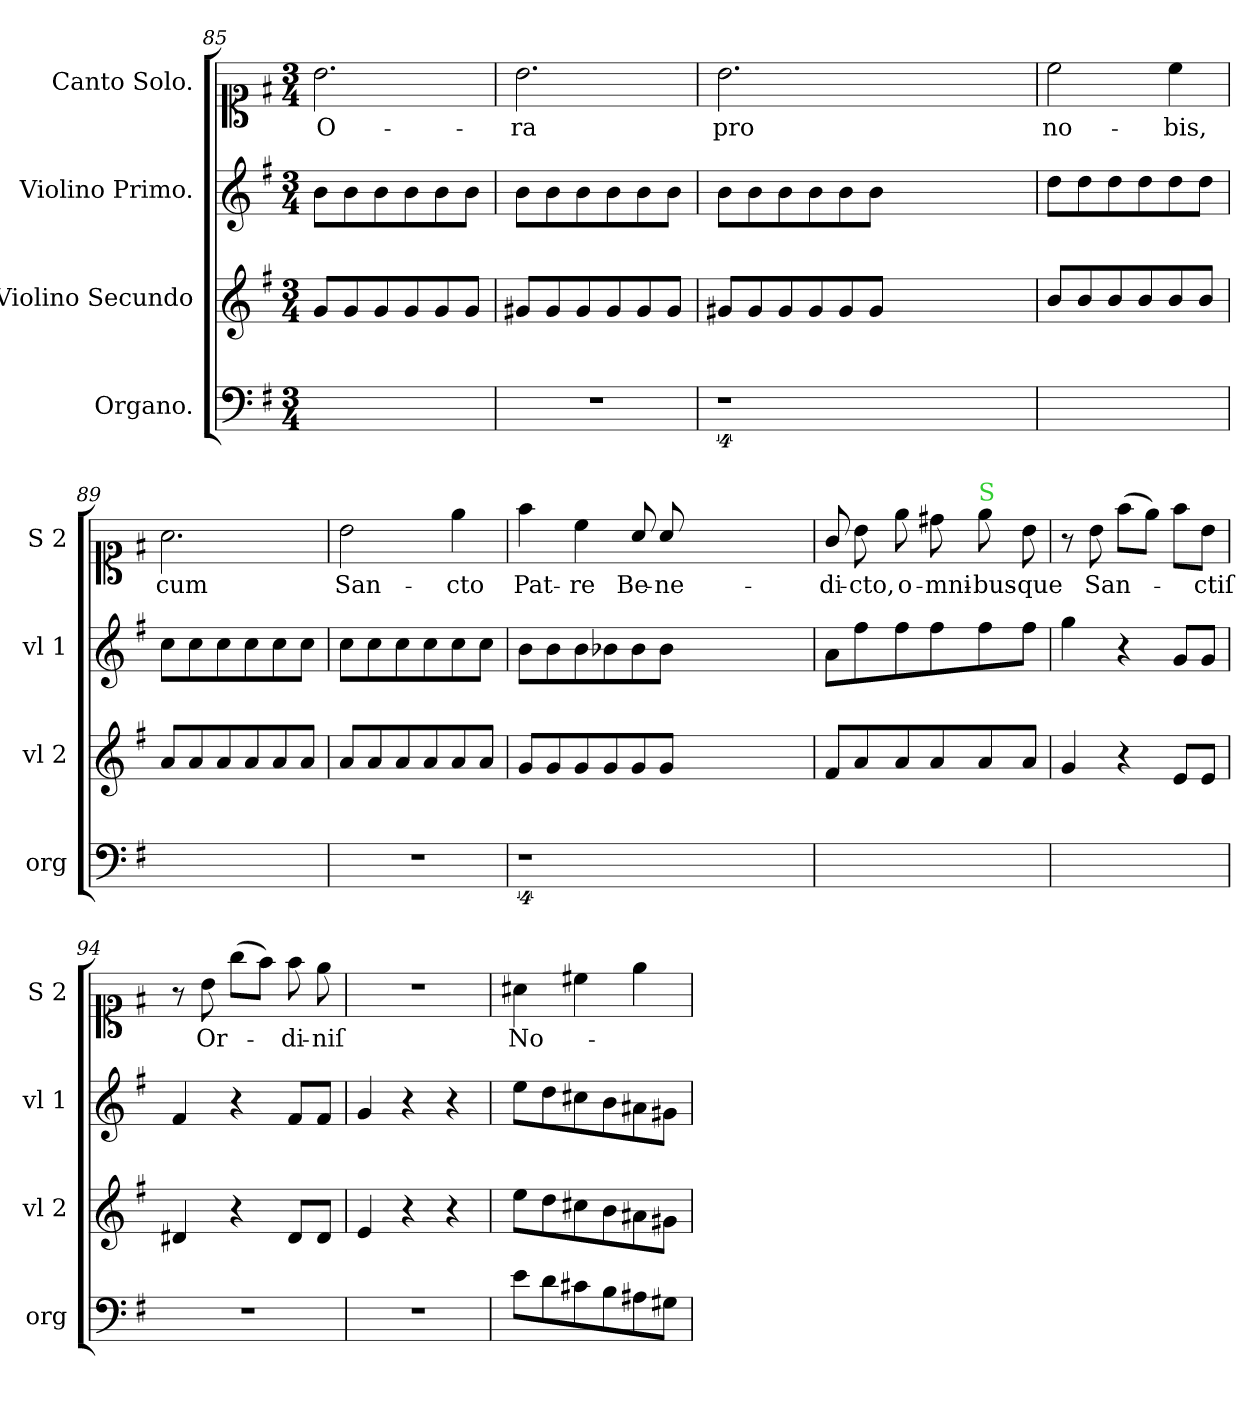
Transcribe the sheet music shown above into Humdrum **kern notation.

**kern	**kern	**kern	**kern	**text
*part4	*part3	*part2	*part1	*part1
*staff4	*staff3	*staff2	*staff1	*staff1
*I"Organo.	*I"Violino Secundo	*I"Violino Primo.	*I"Canto Solo.	*
*I'org	*I'vl 2	*I'vl 1	*I'S 2	*
*clefF4	*clefG2	*clefG2	*clefC1	*
*k[f#]	*k[f#]	*k[f#]	*k[f#]	*
*M3/4	*M3/4	*M3/4	*M3/4	*
=85	=85	=85	=85	=85
2.ryy	8gL	8bL	2.b	O-
.	8g	8b	.	.
.	8g	8b	.	.
.	8g	8b	.	.
.	8g	8b	.	.
.	8gJ	8bJ	.	.
=86	=86	=86	=86	=86
2.r	8g#XL	8bL	2.b	-ra
.	8g#	8b	.	.
.	8g#	8b	.	.
.	8g#	8b	.	.
.	8g#	8b	.	.
.	8g#J	8bJ	.	.
=87	=87	=87	=87	=87
4%9r	8g#XL	8bL	2.b	pro
.	8g#	8b	.	.
.	8g#	8b	.	.
.	8g#	8b	.	.
.	8g#	8b	.	.
.	8g#J	8bJ	.	.
.	1.ryy	1.ryy	1.ryy	.
=88	=88	=88	=88	=88
2.ryy	8b/L	8ddL	2cc	no-
.	8b/	8dd	.	.
.	8b/	8dd	.	.
.	8b/	8dd	.	.
.	8b/	8dd	4cc	-bis,
.	8b/J	8ddJ	.	.
=89	=89	=89	=89	=89
2.ryy	8aL	8ccL	2.a	cum
.	8a	8cc	.	.
.	8a	8cc	.	.
.	8a	8cc	.	.
.	8a	8cc	.	.
.	8aJ	8ccJ	.	.
=90	=90	=90	=90	=90
2.r	8aL	8ccL	2b	San-
.	8a	8cc	.	.
.	8a	8cc	.	.
.	8a	8cc	.	.
.	8a	8cc	4ee	-cto
.	8aJ	8ccJ	.	.
=91	=91	=91	=91	=91
4%9r	8gL	8bL	4ff#	Pat-
.	8g	8b	.	.
.	8g	8b	4cc	-re
.	8g	8b-X	.	.
.	8g	8b-	8a/	Be-
.	8gJ	8b-J	8a/	-ne-
.	1.ryy	1.ryy	1.ryy	.
=92	=92	=92	=92	=92
2.ryy	8f#L	8aL	8g/	-di-
.	8a	8ff#	8b	-cto,
.	8a	8ff#	8ee	o-
.	8a	8ff#	8dd#X	-mni-
!	!	!	!LO:TX:a:color=limegreen:t=S	!
.	8a	8ff#	8ee	-bus-
.	8aJ	8ff#J	8b	-que
=93	=93	=93	=93	=93
2.ryy	4g	4gg	8r	.
.	.	.	8b	San-
.	4r	4r	(>8ff#L	.
.	.	.	8eeJ)	.
.	8eL	8gL	8ff#L	.
.	8eJ	8gJ	8bJ	-ctiſ
=94	=94	=94	=94	=94
2.r	4d#X	4f#	8r	.
.	.	.	8b	Or-
.	4r	4r	(>8ggL	.
.	.	.	8ff#J)	.
.	8d#L	8f#L	8ff#	-di-
.	8d#J	8f#J	8ee	-niſ
=95	=95	=95	=95	=95
2.r	4e	4g	2.r	.
.	4r	4r	.	.
.	4r	4r	.	.
=96	=96	=96	=96	=96
8eL	8eeL	8eeL	4a#X	No-
8d	8dd	8dd	.	.
8c#X	8cc#X	8cc#X	4cc#X	.
8B	8b	8b	.	.
8A#X	8a#X	8a#X	4ee	.
8G#XJ	8g#XJ	8g#XJ	.	.
=	=	=	=	=
*-	*-	*-	*-	*-
